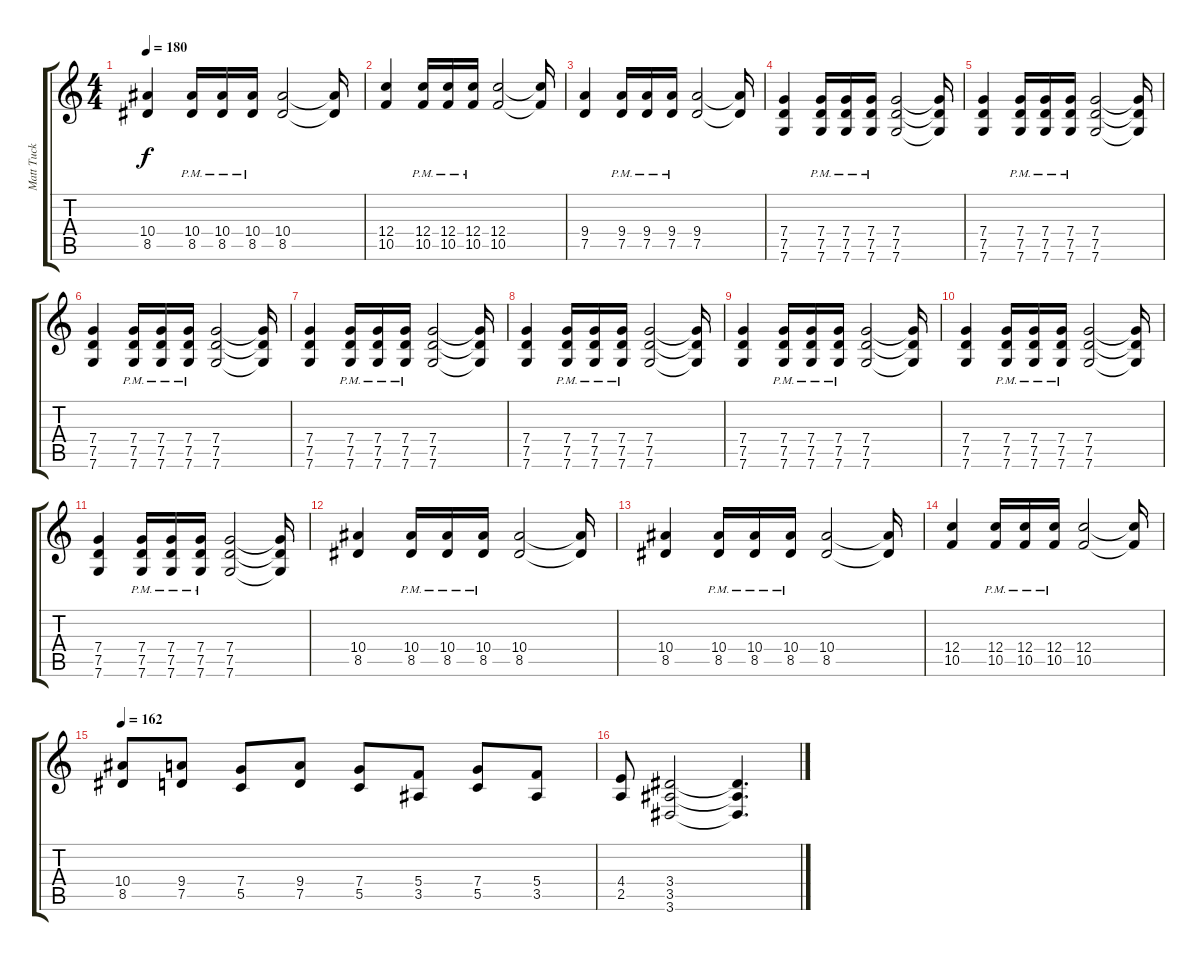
\track ("Matt Tuck" "Matt Tuck") {instrument distortionguitar}
\staff {score tabs}
\tuning (D4 A3 F3 C3 G2 C2) {hide}
\ts (4 4)
\tempo 180
\clef g2
\ks c
(10.4 8.5).4{dy f} (10.4{pm} 8.5{pm}).16 (10.4{pm} 8.5{pm}).16 (10.4{pm} 8.5{pm}).16 (10.4 8.5).2 (10.4{t} 8.5{t}).16 |
(12.4 10.5).4 (12.4{pm} 10.5{pm}).16 (12.4{pm} 10.5{pm}).16 (12.4{pm} 10.5{pm}).16 (12.4 10.5).2 (12.4{t} 10.5{t}).16 |
(9.4 7.5).4 (9.4{pm} 7.5{pm}).16 (9.4{pm} 7.5{pm}).16 (9.4{pm} 7.5{pm}).16 (9.4 7.5).2 (9.4{t} 7.5{t}).16 |
(7.4 7.5 7.6).4 (7.4{pm} 7.5{pm} 7.6{pm}).16 (7.4{pm} 7.5{pm} 7.6{pm}).16 (7.4{pm} 7.5{pm} 7.6{pm}).16 (7.4 7.5 7.6).2 (7.4{t} 7.5{t} 7.6{t}).16 |
(7.4 7.5 7.6).4 (7.4{pm} 7.5{pm} 7.6{pm}).16 (7.4{pm} 7.5{pm} 7.6{pm}).16 (7.4{pm} 7.5{pm} 7.6{pm}).16 (7.4 7.5 7.6).2 (7.4{t} 7.5{t} 7.6{t}).16 |
(7.4 7.5 7.6).4 (7.4{pm} 7.5{pm} 7.6{pm}).16 (7.4{pm} 7.5{pm} 7.6{pm}).16 (7.4{pm} 7.5{pm} 7.6{pm}).16 (7.4 7.5 7.6).2 (7.4{t} 7.5{t} 7.6{t}).16 |
(7.4 7.5 7.6).4 (7.4{pm} 7.5{pm} 7.6{pm}).16 (7.4{pm} 7.5{pm} 7.6{pm}).16 (7.4{pm} 7.5{pm} 7.6{pm}).16 (7.4 7.5 7.6).2 (7.4{t} 7.5{t} 7.6{t}).16 |
(7.4 7.5 7.6).4 (7.4{pm} 7.5{pm} 7.6{pm}).16 (7.4{pm} 7.5{pm} 7.6{pm}).16 (7.4{pm} 7.5{pm} 7.6{pm}).16 (7.4 7.5 7.6).2 (7.4{t} 7.5{t} 7.6{t}).16 |
(7.4 7.5 7.6).4 (7.4{pm} 7.5{pm} 7.6{pm}).16 (7.4{pm} 7.5{pm} 7.6{pm}).16 (7.4{pm} 7.5{pm} 7.6{pm}).16 (7.4 7.5 7.6).2 (7.4{t} 7.5{t} 7.6{t}).16 |
(7.4 7.5 7.6).4 (7.4{pm} 7.5{pm} 7.6{pm}).16 (7.4{pm} 7.5{pm} 7.6{pm}).16 (7.4{pm} 7.5{pm} 7.6{pm}).16 (7.4 7.5 7.6).2 (7.4{t} 7.5{t} 7.6{t}).16 |
(7.4 7.5 7.6).4 (7.4{pm} 7.5{pm} 7.6{pm}).16 (7.4{pm} 7.5{pm} 7.6{pm}).16 (7.4{pm} 7.5{pm} 7.6{pm}).16 (7.4 7.5 7.6).2 (7.4{t} 7.5{t} 7.6{t}).16 |
(10.4 8.5).4 (10.4{pm} 8.5{pm}).16 (10.4{pm} 8.5{pm}).16 (10.4{pm} 8.5{pm}).16 (10.4 8.5).2 (10.4{t} 8.5{t}).16 |
(10.4 8.5).4 (10.4{pm} 8.5{pm}).16 (10.4{pm} 8.5{pm}).16 (10.4{pm} 8.5{pm}).16 (10.4 8.5).2 (10.4{t} 8.5{t}).16 |
(12.4 10.5).4 (12.4{pm} 10.5{pm}).16 (12.4{pm} 10.5{pm}).16 (12.4{pm} 10.5{pm}).16 (12.4 10.5).2 (12.4{t} 10.5{t}).16 |
\tempo 162
(10.4 8.5).8 (9.4 7.5).8 (7.4 5.5).8 (9.4 7.5).8 (7.4 5.5).8 (5.4 3.5).8 (7.4 5.5).8 (5.4 3.5).8 |
(4.4 2.5).8 (3.4 3.5 3.6).2 (3.4{t} 3.5{t} 3.6{t}).4{d}
